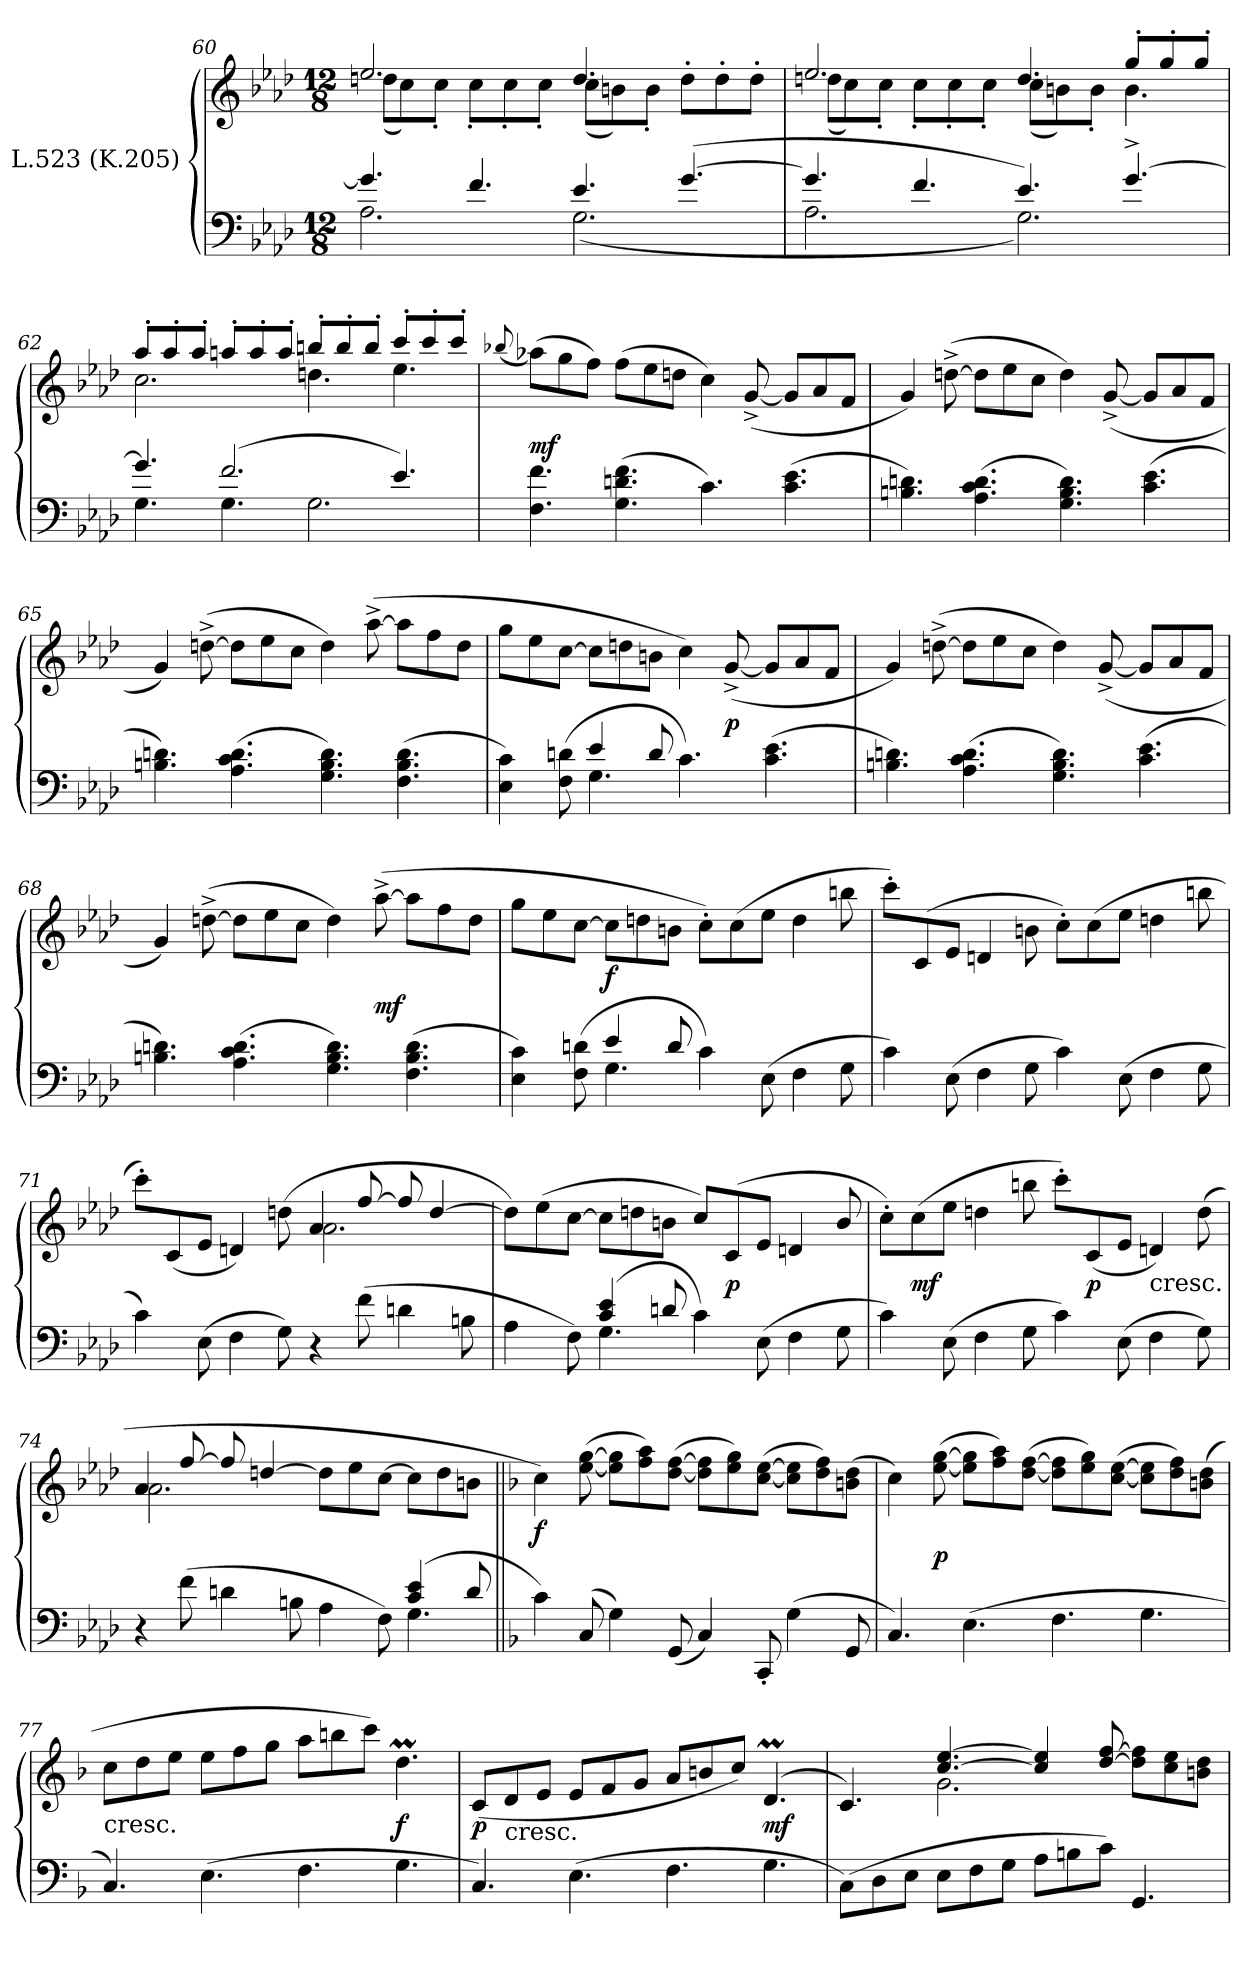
**kern	**kern	**dynam
*part1	*part1	*part1
*staff2	*staff1	*staff1/2
*I"L.523 (K.205)	*	*
!!LO:LB:g=z
*clefF4	*clefG2	*
*k[b-e-a-d-]	*k[b-e-a-d-]	*
*M12/8	*M12/8	*
=60	=60	=60
*^	*^	*
4.g]	2.A-	2.ee-	(8ddnL	.
.	.	.	8cc)	.
.	.	.	8cc'J	.
4.f	.	.	8cc'L	.
.	.	.	8cc'	.
.	.	.	8cc'J	.
4.e-	(2.G	4.dd	(8ccL	.
.	.	.	8bn)	.
.	.	.	8b'J	.
([4.g	.	4.ryy	8dd'<\L	.
.	.	.	8dd'<\	.
.	.	.	8dd'<\J	.
=61	=61	=61	=61	=61
4.g]	2.A-	2.ee-	(8ddnL	.
.	.	.	8cc)	.
.	.	.	8cc'J	.
4.f	.	.	8cc'L	.
.	.	.	8cc'	.
.	.	.	8cc'J	.
4.e-)	2.G)	4.dd	(8ccL	.
.	.	.	8bn)	.
.	.	.	8b'J	.
[4.g^	.	8gg'L	4.b	.
.	.	8gg'	.	.
.	.	8gg'J	.	.
=62	=62	=62	=62	=62
4.g]	4.G	8aa-'L	2.cc	.
.	.	8aa-'	.	.
.	.	8aa-'J	.	.
(2.f	4.G	8aan'L	.	.
.	.	8aa'	.	.
.	.	8aa'J	.	.
.	2.G	8bbn'L	4.ddn	.
.	.	8bb'	.	.
.	.	8bb'J	.	.
4.e-)	.	8ccc'L	4.ee-	.
.	.	8ccc'	.	.
.	.	8ccc'J	.	.
*v	*v	*	*	*
*	*v	*v	*
!!LO:LB:g=z
=63	=63	=63
.	(8qqbb-X	.
4.F 4.f	(8aa-XL)	mf
.	8gg	.
.	8ffJ)	.
(<4.G 4.dn 4.f	(8ffL	.
.	8ee-	.
.	8ddnJ	.
4.c)	4cc)	.
.	([8g^	.
(4.c 4.e-	8gL]	.
.	8a-	.
.	8fJ	.
=64	=64	=64
4.Bn 4.dn)	4g)	.
.	([8ddn^	.
(<4.A- 4.c 4.d	8ddL]	.
.	8ee-	.
.	8ccJ	.
4.G 4.B 4.d)	4dd)	.
.	([8g^	.
(4.c 4.e-	8gL]	.
.	8a-	.
.	8fJ	.
=65	=65	=65
4.Bn 4.dn)	4g)	.
.	([8ddn^	.
(<4.A- 4.c 4.d	8ddL]	.
.	8ee-	.
.	8ccJ	.
4.G 4.B 4.d)	4dd)	.
.	([8aa-^	.
(<4.F 4.B 4.d	8aa-L]	.
.	8ff	.
.	8ddJ	.
!!LO:LB:g=z
=66	=66	=66
*^	*	*
4.ryy	4E- 4c)	8ggL	.
.	.	8ee-	.
.	(8F 8dn	[8ccJ	.
4e-	4.G	8ccL]	.
.	.	8ddn	.
8d	.	8bnJ	.
2.ryy	4.c)	4cc)	.
.	.	([8g^	p
.	(4.c 4.e-	8gL]	.
.	.	8a-	.
.	.	8fJ	.
*v	*v	*	*
=67	=67	=67
4.Bn 4.dn)	4g)	.
.	([8ddn^	.
(<4.A- 4.c 4.d	8ddL]	.
.	8ee-	.
.	8ccJ	.
4.G 4.B 4.d)	4dd)	.
.	([8g^	.
(4.c 4.e-	8gL]	.
.	8a-	.
.	8fJ	.
=68	=68	=68
4.Bn 4.dn)	4g)	.
.	([8ddn^	.
(<4.A- 4.c 4.d	8ddL]	.
.	8ee-	.
.	8ccJ	.
4.G 4.B 4.d)	4dd)	.
.	([8aa-^	mf
(<4.F 4.B 4.d	8aa-L]	.
.	8ff	.
.	8ddJ	.
!!LO:LB:g=z
=69	=69	=69
*^	*	*
4.ryy	4E- 4c)	8ggL	.
.	.	8ee-	.
.	(8F 8dn	[8ccJ	.
4e-	4.G	8ccL]	f
.	.	8ddn	.
8d	.	8bnJ	.
2.ryy	4c)	8cc'L)	.
.	.	(8cc	.
.	(8E-	8ee-J	.
.	4F	4dd	.
.	8G	8bbn	.
*v	*v	*	*
=70	=70	=70
4c)	8ccc'\L)	.
.	(8c/	.
(8E-	8e-/J	.
4F	4dn	.
8G	8bn	.
4c)	8cc'L)	.
.	(8cc	.
(8E-	8ee-J	.
4F	4ddn	.
8G	8bbn	.
=71	=71	=71
*	*^	*
4c)	8ccc'\L)	2.ryy	.
.	(8c/	.	.
(8E-	8e-/J	.	.
4F	4dn)	.	.
8G)	(8ddn	.	.
4r	4a-	2.a-	.
(8f	[8ff	.	.
4dn	8ff]	.	.
.	[4dd	.	.
8Bn	.	.	.
*	*v	*v	*
!!LO:LB:g=z
=72	=72	=72
*^	*	*
4.ryy	4A-	8ddnL])	.
.	.	(8ee-	.
.	8F)	[8ccJ	.
(4c 4e-	4.G	8ccL]	.
.	.	8dd	.
8dn	.	8bnJ	.
2.ryy	4c)	8ccL)	.
.	.	(8c	p
.	(>8E-	8e-J	.
.	4F	4dn	.
.	8G	8b/	.
*v	*v	*	*
=73	=73	=73
4c)	8cc'L)	.
.	(8cc	mf
(8E-	8ee-J	.
4F	4ddn	.
8G	8bbn	.
4c)	8ccc'\L)	.
.	(8c/	p
(8E-	8e-/J	.
!	!LO:TX:c:t=cresc.	!
4F	4dn)	.
8G)	(8dd	.
=74	=74	=74
*^	*^	*
2.ryy	4r	4a-	2.a-	.
.	(8f	[8ff	.	.
.	4dn	8ff]	.	.
.	.	[4ddn	.	.
.	8Bn	.	.	.
4.ryy	4A-	8ddL]	2.ryy	.
.	.	8ee-	.	.
.	8F)	[8ccJ	.	.
(4c 4e-	4.G	8ccL]	.	.
.	.	8dd	.	.
8d	.	8bnJ	.	.
*v	*v	*	*	*
*	*v	*v	*
!!LO:LB:g=z
=75||	=75||	=75||
*k[b-]	*k[b-]	*
4c)	4cc)	f
(8C	([8ee [8gg	.
4G)	8ee] 8gg]L	.
.	8ff 8aa)	.
(8GG	([8dd [8ffJ	.
4C)	8dd] 8ff]L	.
.	8ee 8gg)	.
8CC'	([8cc [8eeJ	.
(4G	8cc] 8ee]L	.
.	8dd 8ff)	.
8GG	(8bn 8ddJ	.
=76	=76	=76
4.C)	4cc)	.
.	([8ee [8gg	p
(4.E	8ee] 8gg]L	.
.	8ff 8aa)	.
.	([8dd [8ffJ	.
4.F	8dd] 8ff]L	.
.	8ee 8gg)	.
.	([8cc [8eeJ	.
4.G	8cc] 8ee]L	.
.	8dd 8ff)	.
.	(8bn 8ddJ	.
!!LO:LB:g=z
=77	=77	=77
!	!LO:TX:c:t=cresc.	!
4.C)	8ccL	.
.	8dd	.
.	8eeJ	.
(4.E	8eeL	.
.	8ff	.
.	8ggJ	.
4.F	8aaL	.
.	8bbn	.
.	8cccJ)	.
4.G	4.ddM	f
=78	=78	=78
4.C)	(8cL	p
!	!LO:TX:c:t=cresc.	!
.	8d	.
.	8eJ	.
(4.E	8eL	.
.	8f	.
.	8gJ	.
4.F	8a/L	.
.	8bn/	.
.	8cc/J)	.
4.G	(4.dM	mf
!!LO:LB:g=z
=79	=79	=79
*	*^	*
(8CL)	4.ryy	4.c)	.
8D	.	.	.
8EJ	.	.	.
8EL	[4.cc [4.ee	2.g	.
8F	.	.	.
8GJ	.	.	.
8AL	4cc] 4ee]	.	.
8Bn	.	.	.
8cJ)	[8dd [8ff	.	.
4.GG	8dd] 8ff]L	4.ryy	.
.	8cc 8ee	.	.
.	8bn 8ddJ	.	.
*	*v	*v	*
=	=	=
*-	*-	*-
